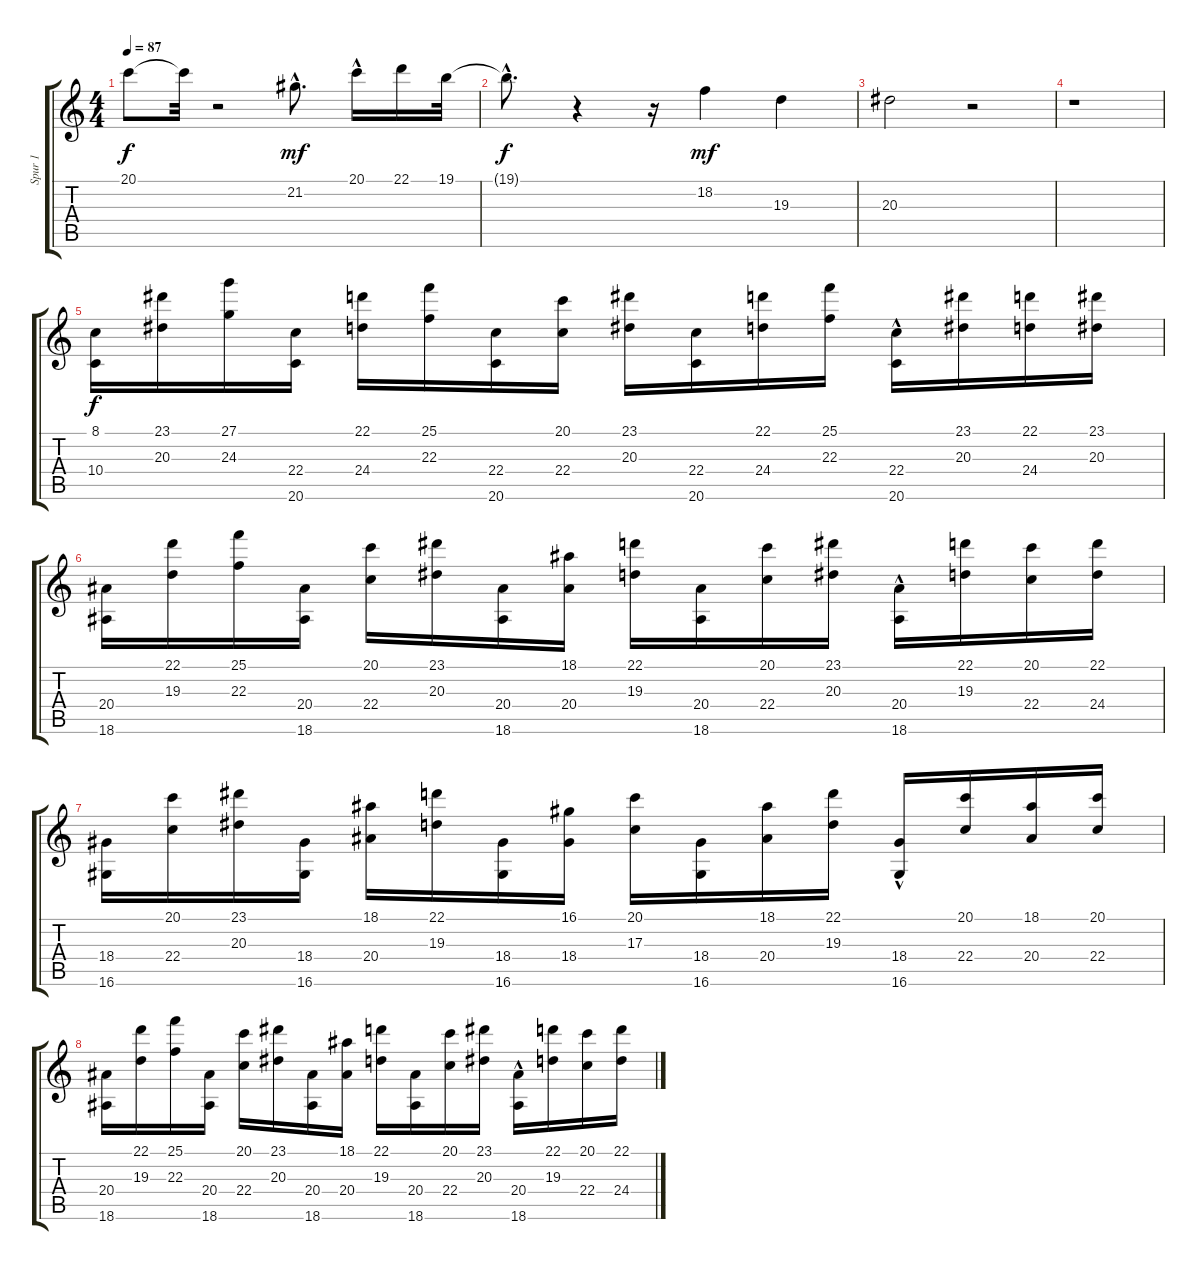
\track ("Spur 1" "Spur 1") {instrument electricgrandpiano}
\staff {score tabs}
\tuning (E4 B3 G3 D3 A2 E2) {hide}
\ts (4 4)
\tempo 87
\clef g2
\ks c
20.1{t}.8{dy f} 20.1{t}.32 r.2 21.2{hac}.8{d dy mf} 20.1{hac}.16 22.1.16 19.1.32 |
19.1{hac t}.8{d dy f} r.4 r.16 18.2.4{dy mf} 19.3.4 |
20.3.2 r.2 |
r.1 |
(8.1 10.4).16{dy f} (23.1 20.3).16 (27.1 24.3).16 (22.4 20.6).16 (22.1 24.4).16 (25.1 22.3).16 (22.4 20.6).16 (20.1 22.4).16 (23.1 20.3).16 (22.4 20.6).16 (22.1 24.4).16 (25.1 22.3).16 (22.4{hac} 20.6{hac}).16 (23.1 20.3).16 (22.1 24.4).16 (23.1 20.3).16 |
(20.4 18.6).16 (22.1 19.3).16 (25.1 22.3).16 (20.4 18.6).16 (20.1 22.4).16 (23.1 20.3).16 (20.4 18.6).16 (18.1 20.4).16 (22.1 19.3).16 (20.4 18.6).16 (20.1 22.4).16 (23.1 20.3).16 (20.4{hac} 18.6{hac}).16 (22.1 19.3).16 (20.1 22.4).16 (22.1 24.4).16 |
(18.4 16.6).16 (20.1 22.4).16 (23.1 20.3).16 (18.4 16.6).16 (18.1 20.4).16 (22.1 19.3).16 (18.4 16.6).16 (16.1 18.4).16 (20.1 17.3).16 (18.4 16.6).16 (18.1 20.4).16 (22.1 19.3).16 (18.4{hac} 16.6{hac}).16 (20.1 22.4).16 (18.1 20.4).16 (20.1 22.4).16 |
(20.4 18.6).16 (22.1 19.3).16 (25.1 22.3).16 (20.4 18.6).16 (20.1 22.4).16 (23.1 20.3).16 (20.4 18.6).16 (18.1 20.4).16 (22.1 19.3).16 (20.4 18.6).16 (20.1 22.4).16 (23.1 20.3).16 (20.4{hac} 18.6{hac}).16 (22.1 19.3).16 (20.1 22.4).16 (22.1 24.4).16
